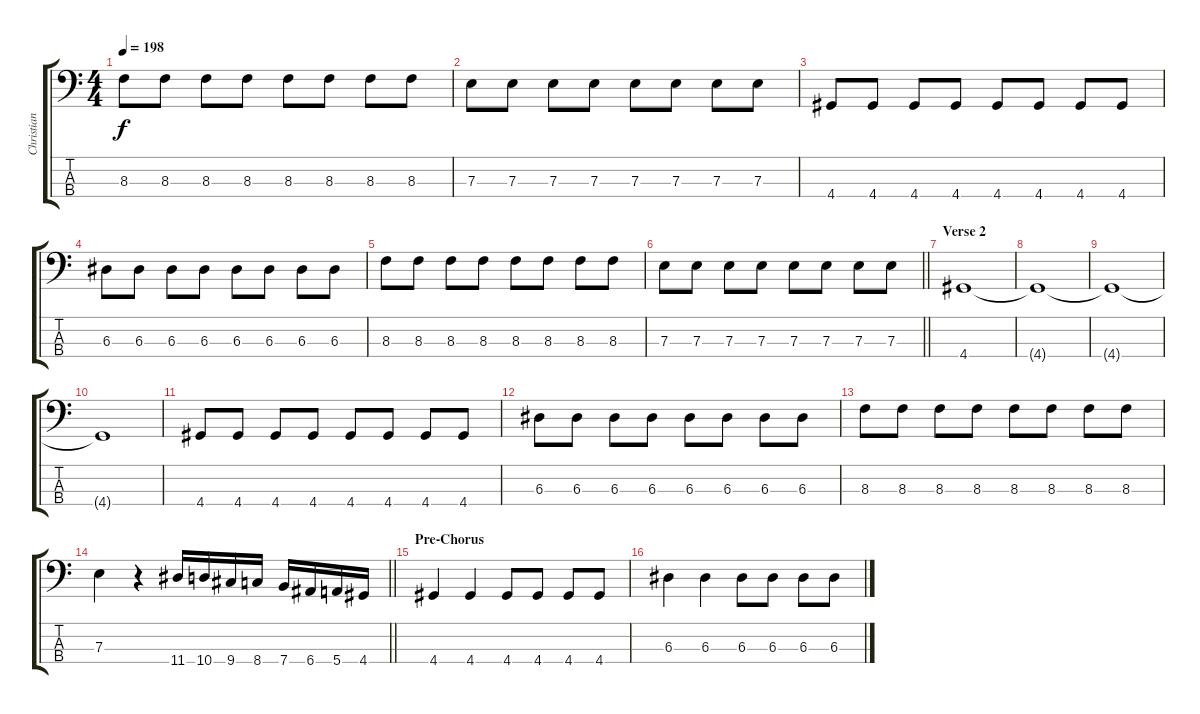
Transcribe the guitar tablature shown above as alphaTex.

\track ("Christian" "Christian") {mute instrument electricbassfinger}
\staff {score tabs}
\tuning (G2 D2 A1 E1) {hide}
\ts (4 4)
\tempo 198
\clef f4
\ks c
8.3.8{dy f} 8.3.8 8.3.8 8.3.8 8.3.8 8.3.8 8.3.8 8.3.8 |
7.3.8 7.3.8 7.3.8 7.3.8 7.3.8 7.3.8 7.3.8 7.3.8 |
4.4.8 4.4.8 4.4.8 4.4.8 4.4.8 4.4.8 4.4.8 4.4.8 |
6.3.8 6.3.8 6.3.8 6.3.8 6.3.8 6.3.8 6.3.8 6.3.8 |
8.3.8 8.3.8 8.3.8 8.3.8 8.3.8 8.3.8 8.3.8 8.3.8 |
\barLineRight lightlight
7.3.8 7.3.8 7.3.8 7.3.8 7.3.8 7.3.8 7.3.8 7.3.8 |
\section ("" "Verse 2")
4.4.1 |
4.4{t}.1 |
4.4{t}.1 |
4.4{t}.1 |
4.4.8 4.4.8 4.4.8 4.4.8 4.4.8 4.4.8 4.4.8 4.4.8 |
6.3.8 6.3.8 6.3.8 6.3.8 6.3.8 6.3.8 6.3.8 6.3.8 |
8.3.8 8.3.8 8.3.8 8.3.8 8.3.8 8.3.8 8.3.8 8.3.8 |
\barLineRight lightlight
7.3.4 r.4 11.4.16 10.4.16 9.4.16 8.4.16 7.4.16 6.4.16 5.4.16 4.4.16 |
\section ("" "Pre-Chorus")
4.4.4 4.4.4 4.4.8 4.4.8 4.4.8 4.4.8 |
6.3.4 6.3.4 6.3.8 6.3.8 6.3.8 6.3.8
